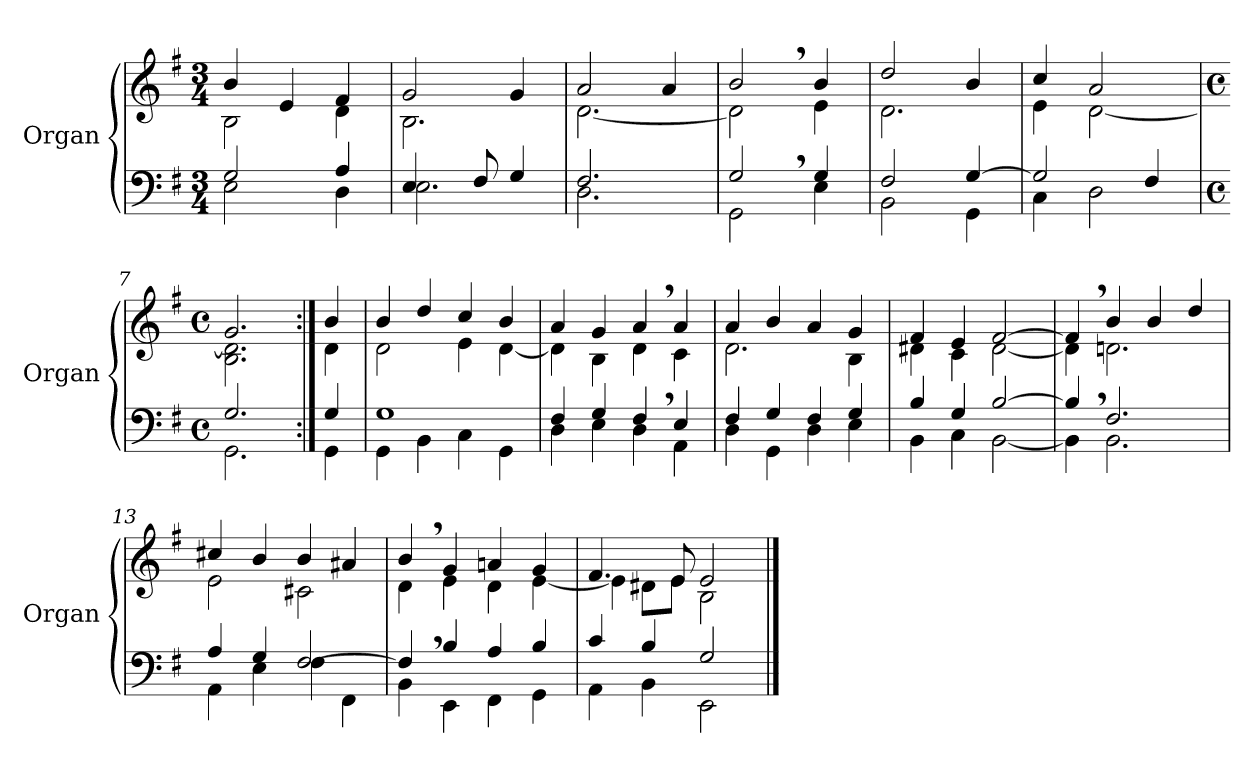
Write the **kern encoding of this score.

**kern	**kern
*part1	*part1
*staff2	*staff1
*I"Organ	*
*I'Organ	*
*clefF4	*clefG2
*k[f#]	*k[f#]
*M3/4	*M3/4
=1	=1
*^	*^
2G/	2E\	4b/	2B\
.	.	4e/	.
4A/	4D\	4f#/	4d\
=2	=2	=2	=2
4.E/	2.E\	2g/	2.B\
8F#/	.	.	.
4G/	.	4g/	.
=3	=3	=3	=3
2.F#/	2.D\	2a/	[<2.d\
.	.	4a/	.
=4	=4	=4	=4
2G,</	2GG\	2b,>/	2d\]
4G/	4E\	4b/	4e\
=5	=5	=5	=5
2F#/	2BB\	2dd/	2.d\
[>4G/	4GG\	4b/	.
=6	=6	=6	=6
2G/]	4C\	4cc/	4e\
.	2D\	2a/	[<2d\
4F#/	.	.	.
=7	=7	=7	=7
*M4/4	*	*M4/4	*
*met(c)	*	*met(c)	*
2.G/	2.GG\	2.g/	2.B\ 2.d\]
=7X7:|!	=7X7:|!	=7X7:|!	=7X7:|!
4G/	4GG\	4b/	4d\
=8	=8	=8	=8
1G	4GG\	4b/	2d\
.	4BB\	4dd/	.
.	4C\	4cc/	4e\
.	4GG\	4b/	[<4d\
=9	=9	=9	=9
4F#/	4D\	4a/	4d\]
4G/	4E\	4g/	4B\
4F#,</	4D\	4a,>/	4d\
4E/	4AA\	4a/	4c\
=10	=10	=10	=10
4F#/	4D\	4a/	2.d\
4G/	4GG\	4b/	.
4F#/	4D\	4a/	.
4G/	4E\	4g/	4B\
=11	=11	=11	=11
4B/	4BB\	4f#/	4d#X\
4G/	4C\	4e/	4c\
[>2B/	[<2BB\	[>2f#/	[<2d#\
=12	=12	=12	=12
4B,</]	4BB\]	4f#,>/]	4d#\]
2.F#/	2.BB\	4b/	2.dn\
.	.	4b/	.
.	.	4dd/	.
=13	=13	=13	=13
4A/	4AA\	4cc#X/	2e\
4G/	4E\	4b/	.
[>2F#/	4F#\	4b/	2c#X\
.	4FF#\	4a#X/	.
=14	=14	=14	=14
4F#,</]	4BB\	4b,>/	4d\
4B/	4EE\	4g/	4e\
4A/	4FF#\	4an/	4d\
4B/	4GG\	4g/	[<4e\
=15	=15	=15	=15
4c/	4AA\	4.f#/	4e\]
4B/	4BB\	.	8d#X\L
.	.	8e/	8e\J
2G/	2EE\	2e/	2B\
*v	*v	*	*
*	*v	*v
==	==
*-	*-
